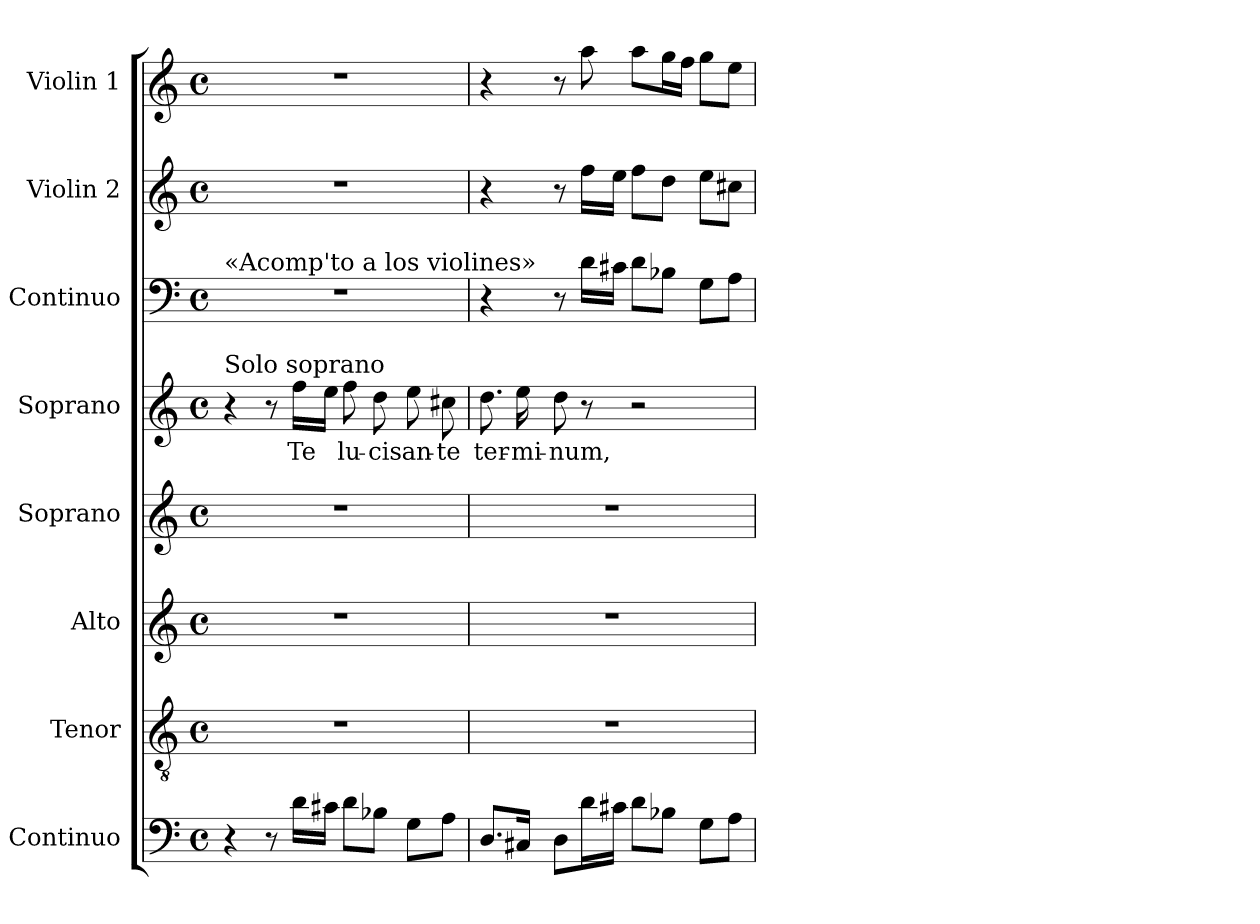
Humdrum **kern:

**kern	**kern	**kern	**kern	**kern	**text	**kern	**kern	**kern
*part8	*part7	*part6	*part5	*part4	*part4	*part3	*part2	*part1
*staff8	*staff7	*staff6	*staff5	*staff4	*staff4	*staff3	*staff2	*staff1
*I"Continuo	*I"Tenor	*I"Alto	*I"Soprano	*I"Soprano	*	*I"Continuo	*I"Violin 2	*I"Violin 1
*I'Cont.	*I'T.	*I'A.	*I'S.	*I'S.	*	*I'Cont.	*I'Vln. 2	*I'Vln. 1
!!LO:PB:g=z
*clefF4	*clefGv2	*clefG2	*clefG2	*clefG2	*	*clefF4	*clefG2	*clefG2
*	*ITrd7c12	*	*	*	*	*	*	*
*k[]	*k[]	*k[]	*k[]	*k[]	*	*k[]	*k[]	*k[]
*C:	*C:	*C:	*C:	*C:	*	*C:	*C:	*C:
*M4/4	*M4/4	*M4/4	*M4/4	*M4/4	*	*M4/4	*M4/4	*M4/4
*met(c)	*met(c)	*met(c)	*met(c)	*met(c)	*	*met(c)	*met(c)	*met(c)
=1	=1	=1	=1	=1	=1	=1	=1	=1
!	!	!	!	!	!	!LO:TX:a:t=«Acomp'to a los violines»	!	!
!	!	!	!	!LO:TX:a:t=Solo soprano	!	!	!	!
4r	1r	1r	1r	4r	.	1r	1r	1r
8r	.	.	.	8r	.	.	.	.
!	!	!	!	!	!LO:LY:b:color=#000000	!	!	!
16di\LL	.	.	.	16ffi\LL	Te	.	.	.
16c#Xi\JJ	.	.	.	16eei\JJ	.	.	.	.
!	!	!	!	!	!LO:LY:b:color=#000000	!	!	!
8di\L	.	.	.	8ffi\	lu-	.	.	.
!	!	!	!	!	!LO:LY:b:color=#000000	!	!	!
8B-Xi\J	.	.	.	8ddi\	-cis	.	.	.
!	!	!	!	!	!LO:LY:b:color=#000000	!	!	!
8Gi\L	.	.	.	8eei\	an-	.	.	.
!	!	!	!	!	!LO:LY:b:color=#000000	!	!	!
8Ai\J	.	.	.	8cc#Xi\	-te	.	.	.
=2	=2	=2	=2	=2	=2	=2	=2	=2
!	!	!	!	!	!LO:LY:b:color=#000000	!	!	!
8.Di/L	1r	1r	1r	8.ddi\	ter-	4r	4r	4r
!	!	!	!	!	!LO:LY:b:color=#000000	!	!	!
16C#Xi/Jk	.	.	.	16eei\	-mi-	.	.	.
!	!	!	!	!	!LO:LY:b:color=#000000	!	!	!
8Di\L	.	.	.	8ddi\	-num,	8r	8r	8r
16di\L	.	.	.	8r	.	16di\LL	16ffi\LL	8aai\
16c#Xi\JJ	.	.	.	.	.	16c#Xi\JJ	16eei\JJ	.
8di\L	.	.	.	2r	.	8di\L	8ffi\L	8aai\L
8B-Xi\J	.	.	.	.	.	8B-Xi\J	8ddi\J	16ggi\L
.	.	.	.	.	.	.	.	16ffi\JJ
8Gi\L	.	.	.	.	.	8Gi\L	8eei\L	8ggi\L
8Ai\J	.	.	.	.	.	8Ai\J	8cc#Xi\J	8eei\J
=	=	=	=	=	=	=	=	=
*-	*-	*-	*-	*-	*-	*-	*-	*-
